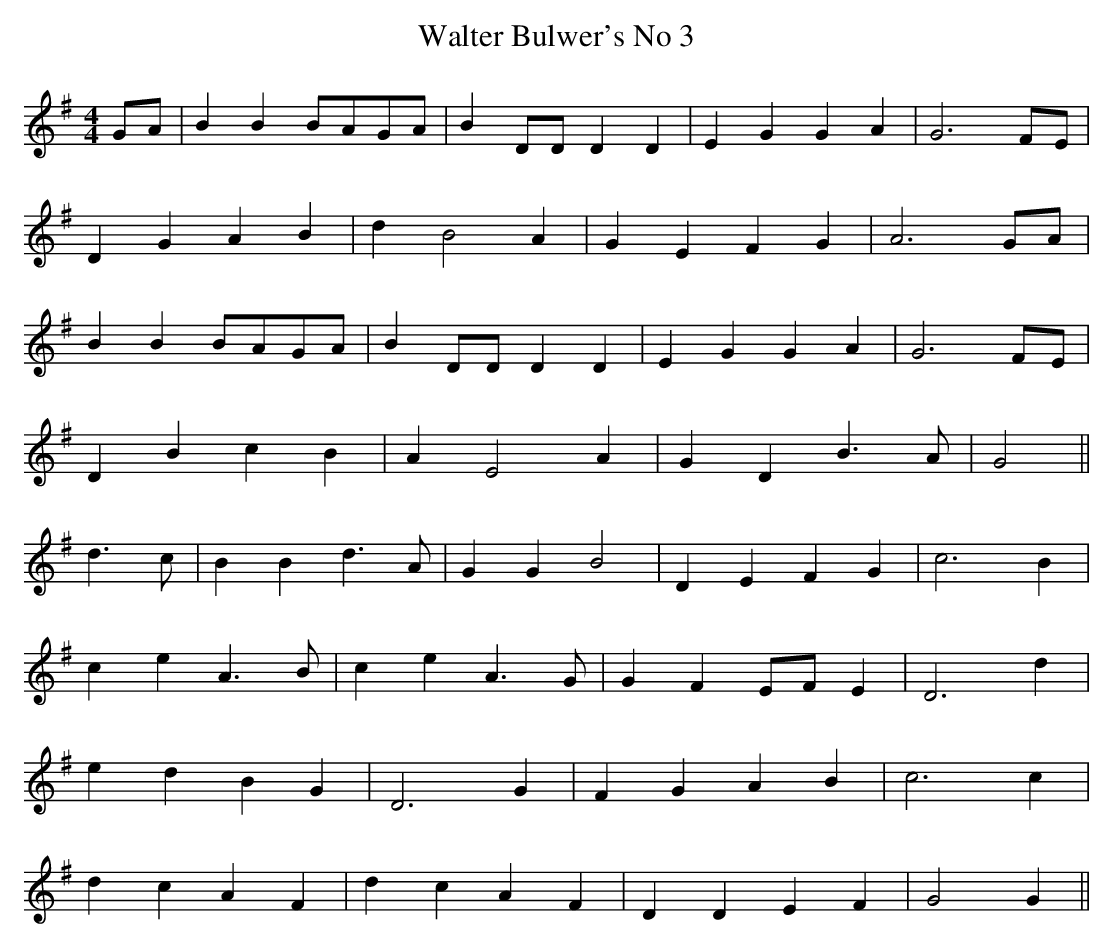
X:1
T:Walter Bulwer's No 3
M:4/4
K:G
GA|B2 B2 BAGA|B2 DD D2 D2|E2 G2 G2 A2|G6 FE|
D2 G2 A2 B2|d2 B4 A2|G2 E2 F2 G2|A6 GA|
B2 B2 BAGA|B2 DD D2 D2|E2 G2 G2 A2|G6 FE|
D2 B2 c2 B2|A2 E4 A2|G2 D2 B3 A|G4||
d3 c|B2 B2 d3 A|G2 G2 B4|D2 E2 F2 G2|c6 B2|
c2 e2 A3 B|c2 e2 A3 G|G2 F2 EF E2|D6 d2|
e2 d2 B2 G2|D6 G2|F2 G2 A2 B2|c6 c2|
d2 c2 A2 F2|d2 c2 A2 F2|D2 D2 E2 F2|G4 G2||
